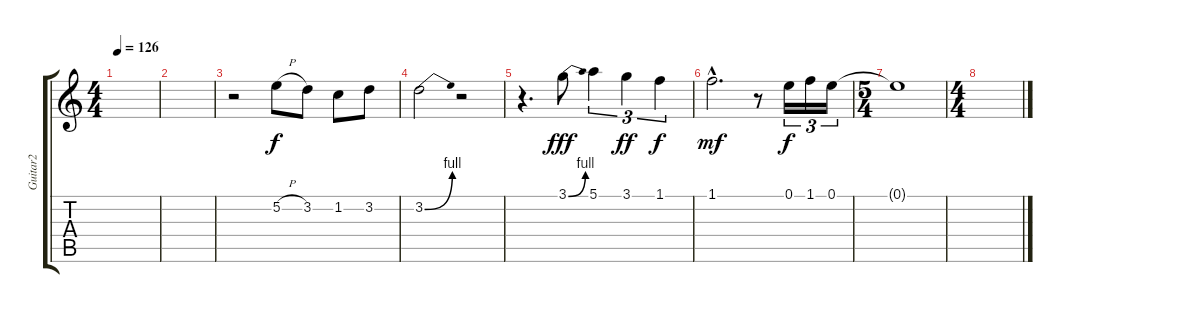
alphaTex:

\track ("Guitar2" "Guitar2") {instrument acousticguitarnylon}
\staff {score tabs}
\tuning (E4 B3 G3 D3 A2 E2) {hide}
\ts (4 4)
\tempo 126
\clef g2
\ks c
|
|
r.2 5.2{h}.8 3.2.8 1.2.8 3.2.8 |
3.2{be (bend 0 0 60 4)}.2 r.2 |
r.4{d} 3.1{be (bend 0 0 60 4)}.8{dy fff} 5.1.4{tu (3 2)} 3.1.4{tu (3 2) dy ff} 1.1.4{tu (3 2) dy f} |
1.1{hac}.2{d dy mf} r.8 0.1.16{tu (3 2) dy f} 1.1.16{tu (3 2)} 0.1.16{tu (3 2)} |
\ts (5 4)
0.1{t}.1 |
\ts (4 4)
